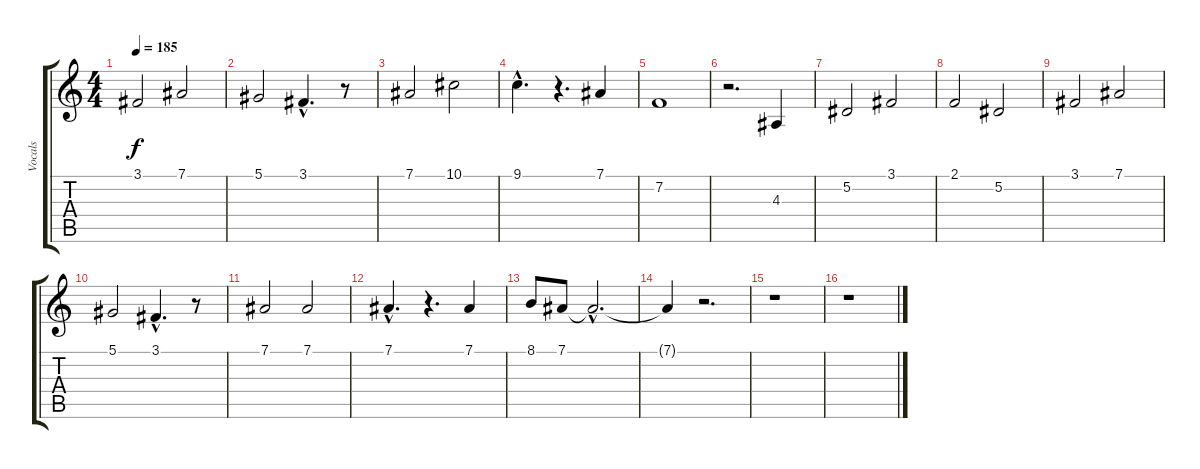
\track ("Vocals" "Vocals") {instrument lead6voice}
\staff {score tabs}
\tuning (Eb4 Bb3 Gb3 Db3 Ab2 Eb2) {hide}
\ts (4 4)
\tempo 185
\clef g2
\ks c
3.1.2{dy f} 7.1.2 |
5.1.2 3.1{hac}.4{d} r.8 |
7.1.2 10.1.2 |
9.1{hac}.4{d} r.4{d} 7.1.4 |
7.2.1 |
r.2{d} 4.3.4 |
5.2.2 3.1.2 |
2.1.2 5.2.2 |
3.1.2 7.1.2 |
5.1.2 3.1{hac}.4{d} r.8 |
7.1.2 7.1.2 |
7.1{hac}.4{d} r.4{d} 7.1.4 |
8.1.8 7.1.8 7.1{hac t}.2{d} |
7.1{t}.4 r.2{d} |
r.1 |
r.1
